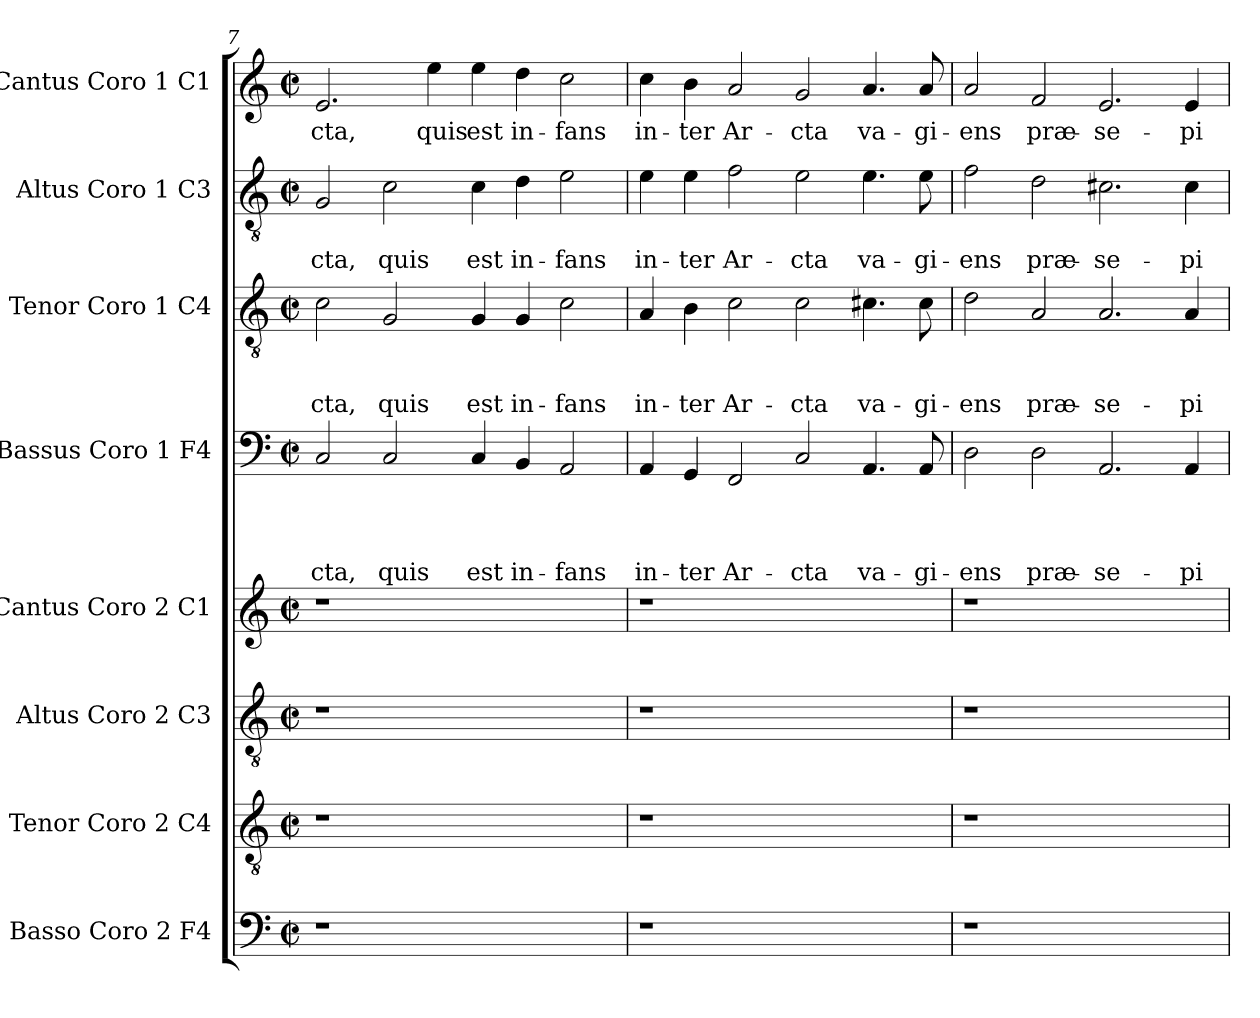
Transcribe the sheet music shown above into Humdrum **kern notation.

**kern	**kern	**kern	**kern	**kern	**text	**text	**text	**text	**kern	**text	**text	**text	**kern	**text	**text	**kern	**text
*part8	*part7	*part6	*part5	*part4	*part4	*part4	*part4	*part4	*part3	*part3	*part3	*part3	*part2	*part2	*part2	*part1	*part1
*staff8	*staff7	*staff6	*staff5	*staff4	*staff4	*staff4	*staff4	*staff4	*staff3	*staff3	*staff3	*staff3	*staff2	*staff2	*staff2	*staff1	*staff1
*I"Basso Coro 2 F4	*I"Tenor  Coro 2 C4	*I"Altus Coro 2 C3	*I"Cantus  Coro 2 C1	*I"Bassus  Coro 1 F4	*	*	*	*	*I"Tenor  Coro 1 C4	*	*	*	*I"Altus  Coro 1 C3	*	*	*I"Cantus  Coro 1 C1	*
*I'B2	*I'T2	*I'A2	*I'C3	*I'B1	*	*	*	*	*I'T1	*	*	*	*I'A1	*	*	*I'C1	*
*clefF4	*clefGv2	*clefGv2	*clefG2	*clefF4	*	*	*	*	*clefGv2	*	*	*	*clefGv2	*	*	*clefG2	*
*k[]	*k[]	*k[]	*k[]	*k[]	*	*	*	*	*k[]	*	*	*	*k[]	*	*	*k[]	*
*C:	*C:	*C:	*C:	*C:	*	*	*	*	*C:	*	*	*	*C:	*	*	*C:	*
*M2/2	*M2/2	*M2/2	*M2/2	*M2/2	*	*	*	*	*M2/2	*	*	*	*M2/2	*	*	*M2/2	*
*met(c|)	*met(c|)	*met(c|)	*met(c|)	*met(c|)	*	*	*	*	*met(c|)	*	*	*	*met(c|)	*	*	*met(c|)	*
=7	=7	=7	=7	=7	=7	=7	=7	=7	=7	=7	=7	=7	=7	=7	=7	=7	=7
1r	1r	1r	1r	2C/	.	.	.	-cta,	2c\	.	.	-cta,	2G/	.	-cta,	2.e/	-cta,
.	.	.	.	2C/	.	.	.	quis	2G/	.	.	quis	2c\	.	quis	.	.
.	.	.	.	.	.	.	.	.	.	.	.	.	.	.	.	4ee\	quis
1ryy	1ryy	1ryy	1ryy	4C/	.	.	.	est	4G/	.	.	est	4c\	.	est	4ee\	est
.	.	.	.	4BB/	.	.	.	in-	4G/	.	.	in-	4d\	.	in-	4dd\	in-
.	.	.	.	2AA/	.	.	.	-fans	2c\	.	.	-fans	2e\	.	-fans	2cc\	-fans
=8	=8	=8	=8	=8	=8	=8	=8	=8	=8	=8	=8	=8	=8	=8	=8	=8	=8
1r	1r	1r	1r	4AA/	.	.	.	in-	4A/	.	.	in-	4e\	.	in-	4cc\	in-
.	.	.	.	4GG/	.	.	.	-ter	4B\	.	.	-ter	4e\	.	-ter	4b\	-ter
.	.	.	.	2FF/	.	.	.	Ar-	2c\	.	.	Ar-	2f\	.	Ar-	2a/	Ar-
1ryy	1ryy	1ryy	1ryy	2C/	.	.	.	-cta	2c\	.	.	-cta	2e\	.	-cta	2g/	-cta
.	.	.	.	4.AA/	.	.	.	va-	4.c#X\	.	.	va-	4.e\	.	va-	4.a/	va-
.	.	.	.	8AA/	.	.	.	-gi-	8c#\	.	.	-gi-	8e\	.	-gi-	8a/	-gi-
=9	=9	=9	=9	=9	=9	=9	=9	=9	=9	=9	=9	=9	=9	=9	=9	=9	=9
1r	1r	1r	1r	2D\	.	.	.	-ens	2d\	.	.	-ens	2f\	.	-ens	2a/	-ens
.	.	.	.	2D\	.	.	.	præ-	2A/	.	.	præ-	2d\	.	præ-	2f/	præ-
1ryy	1ryy	1ryy	1ryy	2.AA/	.	.	.	-se-	2.A/	.	.	-se-	2.c#X\	.	-se-	2.e/	-se-
.	.	.	.	4AA/	.	.	.	-pi-	4A/	.	.	-pi-	4c#\	.	-pi-	4e/	-pi-
=	=	=	=	=	=	=	=	=	=	=	=	=	=	=	=	=	=
*-	*-	*-	*-	*-	*-	*-	*-	*-	*-	*-	*-	*-	*-	*-	*-	*-	*-
